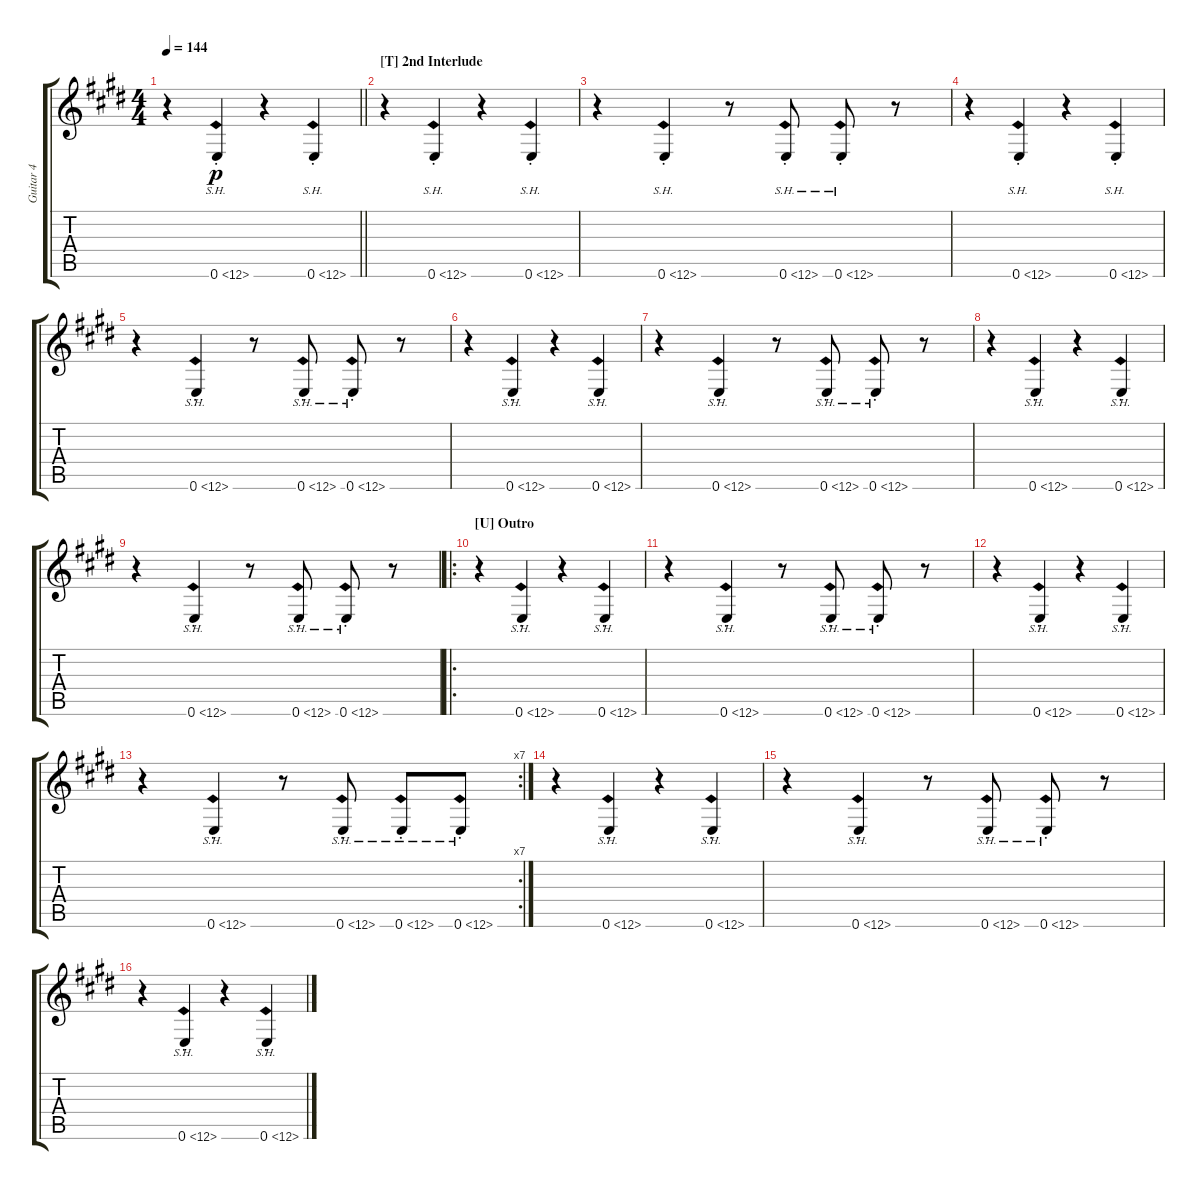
\track ("Guitar 4" "Guitar 4") {instrument acousticguitarsteel}
\staff {score tabs}
\tuning (E4 B3 G3 D3 A2 E2) {hide}
\ts (4 4)
\tempo 144
\clef g2
\barLineRight lightlight
\ks e
r.4{dy p} 0.6{sh 12 st}.4 r.4 0.6{sh 12 st}.4 |
\section ("" "[T] 2nd Interlude")
r.4 0.6{sh 12 st}.4 r.4 0.6{sh 12 st}.4 |
r.4 0.6{sh 12 st}.4 r.8 0.6{sh 12 st}.8 0.6{sh 12 st}.8 r.8 |
r.4 0.6{sh 12 st}.4 r.4 0.6{sh 12 st}.4 |
r.4 0.6{sh 12 st}.4 r.8 0.6{sh 12 st}.8 0.6{sh 12 st}.8 r.8 |
r.4 0.6{sh 12 st}.4 r.4 0.6{sh 12 st}.4 |
r.4 0.6{sh 12 st}.4 r.8 0.6{sh 12 st}.8 0.6{sh 12 st}.8 r.8 |
r.4 0.6{sh 12 st}.4 r.4 0.6{sh 12 st}.4 |
r.4 0.6{sh 12 st}.4 r.8 0.6{sh 12 st}.8 0.6{sh 12 st}.8 r.8 |
\ro
\section ("" "[U] Outro")
r.4 0.6{sh 12 st}.4 r.4 0.6{sh 12 st}.4 |
r.4 0.6{sh 12 st}.4 r.8 0.6{sh 12 st}.8 0.6{sh 12 st}.8 r.8 |
r.4 0.6{sh 12 st}.4 r.4 0.6{sh 12 st}.4 |
\rc 7
r.4 0.6{sh 12 st}.4 r.8 0.6{sh 12 st}.8 0.6{sh 12 st}.8 0.6{sh 12 st}.8 |
r.4 0.6{sh 12 st}.4 r.4 0.6{sh 12 st}.4 |
r.4 0.6{sh 12 st}.4 r.8 0.6{sh 12 st}.8 0.6{sh 12 st}.8 r.8 |
r.4 0.6{sh 12 st}.4 r.4 0.6{sh 12 st}.4
